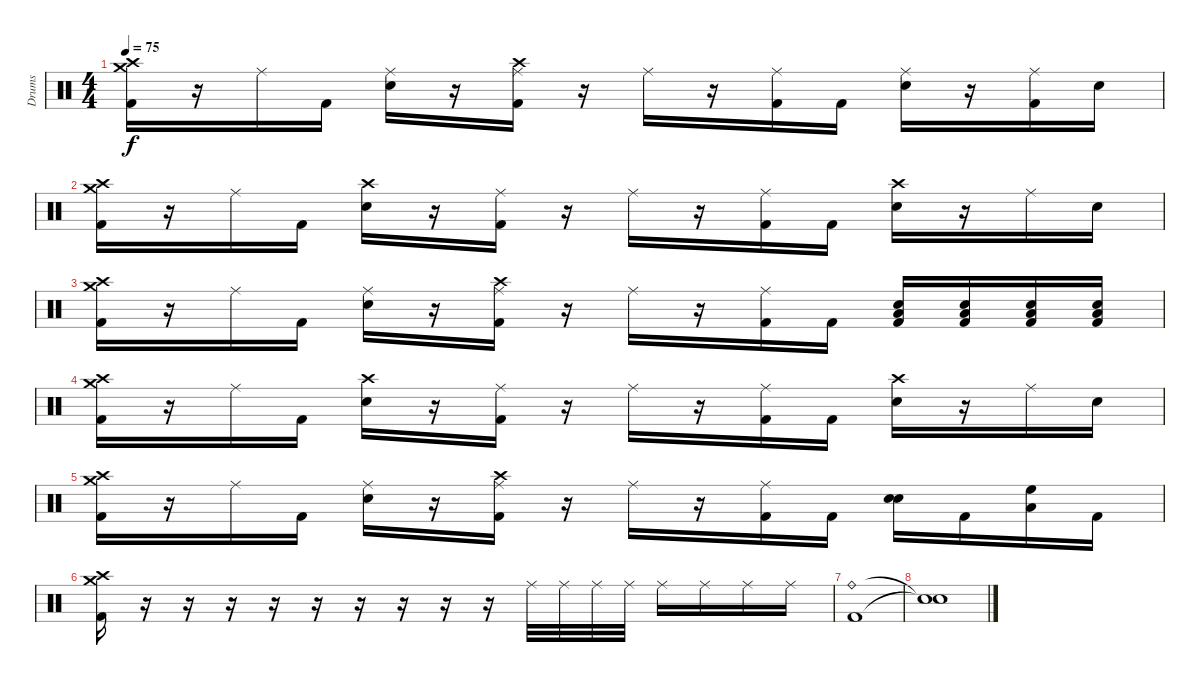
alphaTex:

\track ("Drums" "Drums") {instrument percussion}
\staff {score}
\articulation defaults
\ts (4 4)
\tempo 75
\clef neutral
\ks c
("Kick (hit) 2" "Crash medium (hit)" "Crash high (hit)").16{dy f} r.16 "Ride (middle)".16 "Kick (hit) 2".16 ("Snare (hit) 2" "Ride (middle)").16 r.16 ("Kick (hit) 2" "Crash high (hit)" "Ride (middle)").16 r.16 "Ride (middle)".16 r.16 ("Kick (hit) 2" "Ride (middle)").16 "Kick (hit) 2".16 ("Snare (hit) 2" "Ride (middle)").16 r.16 ("Kick (hit) 2" "Ride (middle)").16 "Snare (hit) 2".16 |
("Kick (hit) 2" "Crash medium (hit)" "Crash high (hit)").16 r.16 "Ride (middle)".16 "Kick (hit) 2".16 ("Snare (hit) 2" "Crash high (hit)").16 r.16 ("Kick (hit) 2" "Ride (middle)").16 r.16 "Ride (middle)".16 r.16 ("Kick (hit) 2" "Ride (middle)").16 "Kick (hit) 2".16 ("Snare (hit) 2" "Crash high (hit)").16 r.16 "Ride (middle)".16 "Snare (hit) 2".16 |
("Kick (hit) 2" "Crash medium (hit)" "Crash high (hit)").16 r.16 "Ride (middle)".16 "Kick (hit) 2".16 ("Snare (hit) 2" "Ride (middle)").16 r.16 ("Kick (hit) 2" "Crash high (hit)" "Ride (middle)").16 r.16 "Ride (middle)".16 r.16 ("Kick (hit) 2" "Ride (middle)").16 "Kick (hit) 2".16 ("Snare (hit) 2" "Kick (hit) 2" "Low Tom (hit)").16 ("Snare (hit) 2" "Kick (hit) 2" "Low Tom (hit)").16 ("Snare (hit) 2" "Kick (hit) 2" "Low Tom (hit)").16 ("Snare (hit) 2" "Kick (hit) 2" "Low Tom (hit)").16 |
("Kick (hit) 2" "Crash medium (hit)" "Crash high (hit)").16 r.16 "Ride (middle)".16 "Kick (hit) 2".16 ("Snare (hit) 2" "Crash high (hit)").16 r.16 ("Kick (hit) 2" "Ride (middle)").16 r.16 "Ride (middle)".16 r.16 ("Kick (hit) 2" "Ride (middle)").16 "Kick (hit) 2".16 ("Snare (hit) 2" "Crash high (hit)").16 r.16 "Ride (middle)".16 "Snare (hit) 2".16 |
("Kick (hit) 2" "Crash medium (hit)" "Crash high (hit)").16 r.16 "Ride (middle)".16 "Kick (hit) 2".16 ("Snare (hit) 2" "Ride (middle)").16 r.16 ("Kick (hit) 2" "Crash high (hit)" "Ride (middle)").16 r.16 "Ride (middle)".16 r.16 ("Kick (hit) 2" "Ride (middle)").16 "Kick (hit) 2".16 ("Snare (hit) 2" "Snare (hit) 2").16 "Kick (hit) 2".16 ("Low Tom (hit)" "High Floor Tom (hit)").16 "Kick (hit) 2".16 |
("Kick (hit) 2" "Crash medium (hit)" "Crash high (hit)").16 r.16 r.16 r.16 r.16 r.16 r.16 r.16 r.16 r.16 "Ride (middle)".32 "Ride (middle)".32 "Ride (middle)".32 "Ride (middle)".32 "Ride (middle)".16 "Ride (middle)".16 "Ride (middle)".16 "Ride (middle)".16 |
("Kick (hit) 2" "Ride (bell)").1 |
("Snare (hit)"{t} "Snare (hit)"{t}).1
